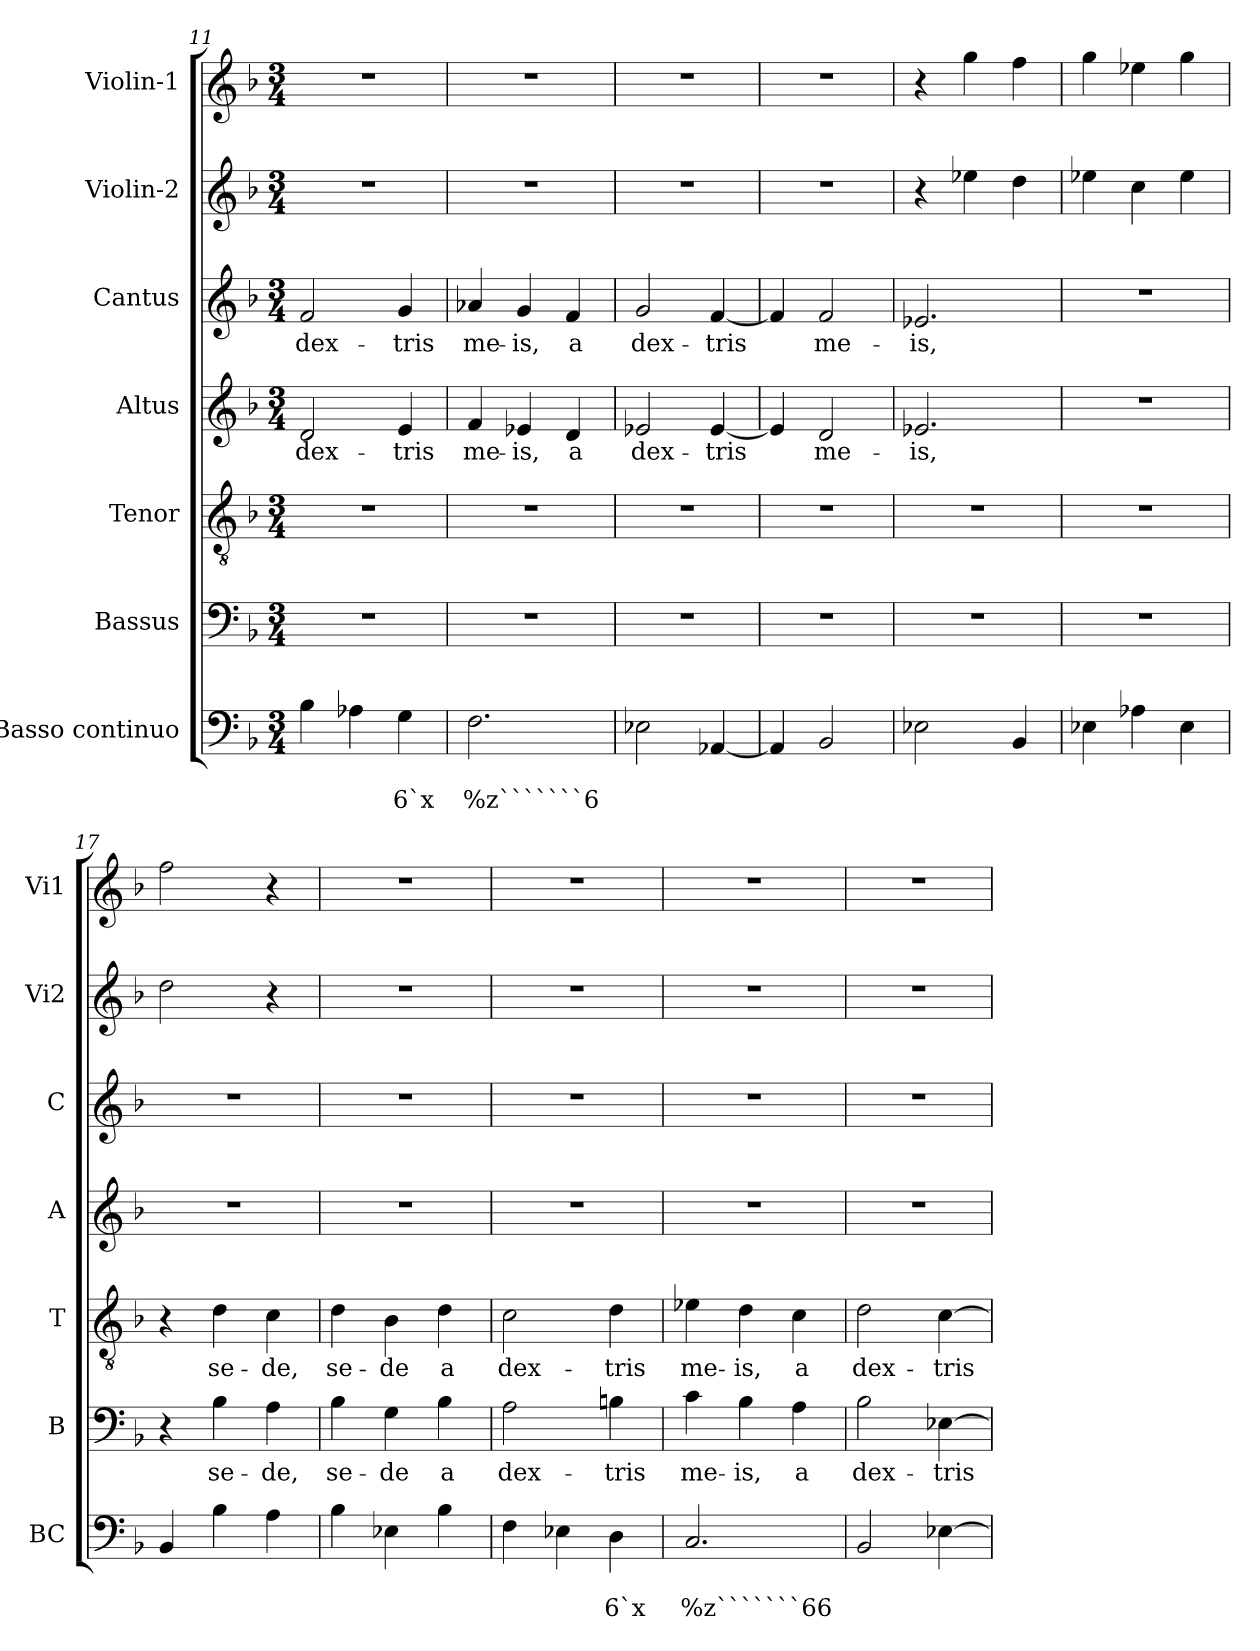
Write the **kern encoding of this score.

**kern	**text	**text	**kern	**text	**kern	**text	**kern	**text	**kern	**text	**kern	**kern
*part7	*part7	*part7	*part6	*part6	*part5	*part5	*part4	*part4	*part3	*part3	*part2	*part1
*staff7	*staff7	*staff7	*staff6	*staff6	*staff5	*staff5	*staff4	*staff4	*staff3	*staff3	*staff2	*staff1
*I"Basso continuo	*	*	*I"Bassus	*	*I"Tenor	*	*I"Altus	*	*I"Cantus	*	*I"Violin-2	*I"Violin-1
*I'BC	*	*	*I'B	*	*I'T	*	*I'A	*	*I'C	*	*I'Vi2	*I'Vi1
*clefF4	*	*	*clefF4	*	*clefGv2	*	*clefG2	*	*clefG2	*	*clefG2	*clefG2
*k[b-]	*	*	*k[b-]	*	*k[b-]	*	*k[b-]	*	*k[b-]	*	*k[b-]	*k[b-]
*F:	*	*	*F:	*	*F:	*	*F:	*	*F:	*	*F:	*F:
*M3/4	*	*	*M3/4	*	*M3/4	*	*M3/4	*	*M3/4	*	*M3/4	*M3/4
=11	=11	=11	=11	=11	=11	=11	=11	=11	=11	=11	=11	=11
!	!	!	!	!	!	!	!	!LO:LY:b	!	!LO:LY:b	!	!
4B-\	.	.	2.r	.	2.r	.	2d/	dex-	2f/	dex-	2.r	2.r
4A-X\	.	.	.	.	.	.	.	.	.	.	.	.
!	!	!LO:LY:b	!	!	!	!	!	!LO:LY:b	!	!LO:LY:b	!	!
4G\	.	6`x	.	.	.	.	4e/	-tris	4g/	-tris	.	.
=12	=12	=12	=12	=12	=12	=12	=12	=12	=12	=12	=12	=12
!	!	!LO:LY:b	!	!	!	!	!	!LO:LY:b	!	!LO:LY:b	!	!
2.F\	.	%z```````6	2.r	.	2.r	.	4f/	me-	4a-X/	me-	2.r	2.r
!	!	!	!	!	!	!	!	!LO:LY:b	!	!LO:LY:b	!	!
.	.	.	.	.	.	.	4e-X/	-is,	4g/	-is,	.	.
!	!	!	!	!	!	!	!	!LO:LY:b	!	!LO:LY:b	!	!
.	.	.	.	.	.	.	4d/	a	4f/	a	.	.
=13	=13	=13	=13	=13	=13	=13	=13	=13	=13	=13	=13	=13
!	!	!	!	!	!	!	!	!LO:LY:b	!	!LO:LY:b	!	!
2E-X\	.	.	2.r	.	2.r	.	2e-X/	dex-	2g/	dex-	2.r	2.r
!	!	!	!	!	!	!	!	!LO:LY:b	!	!LO:LY:b	!	!
[4AA-X/	.	.	.	.	.	.	[4e-/	-tris	[4f/	-tris	.	.
=14	=14	=14	=14	=14	=14	=14	=14	=14	=14	=14	=14	=14
4AA-/]	.	.	2.r	.	2.r	.	4e-/]	.	4f/]	.	2.r	2.r
!	!	!	!	!	!	!	!	!LO:LY:b	!	!LO:LY:b	!	!
2BB-/	.	.	.	.	.	.	2d/	me-	2f/	me-	.	.
!!LO:LB:g=z
=15	=15	=15	=15	=15	=15	=15	=15	=15	=15	=15	=15	=15
!	!	!	!	!	!	!	!	!LO:LY:b	!	!LO:LY:b	!	!
2E-X\	.	.	2.r	.	2.r	.	2.e-X/	-is,	2.e-X/	-is,	4r	4r
.	.	.	.	.	.	.	.	.	.	.	4ee-X\	4gg\
4BB-/	.	.	.	.	.	.	.	.	.	.	4dd\	4ff\
=16	=16	=16	=16	=16	=16	=16	=16	=16	=16	=16	=16	=16
4E-X\	.	.	2.r	.	2.r	.	2.r	.	2.r	.	4ee-X\	4gg\
4A-X\	.	.	.	.	.	.	.	.	.	.	4cc\	4ee-X\
4E-\	.	.	.	.	.	.	.	.	.	.	4ee-\	4gg\
=17	=17	=17	=17	=17	=17	=17	=17	=17	=17	=17	=17	=17
4BB-/	.	.	4r	.	4r	.	2.r	.	2.r	.	2dd\	2ff\
!	!	!	!	!LO:LY:b	!	!LO:LY:b	!	!	!	!	!	!
4B-\	.	.	4B-\	se-	4d\	se-	.	.	.	.	.	.
!	!	!	!	!LO:LY:b	!	!LO:LY:b	!	!	!	!	!	!
4A\	.	.	4A\	-de,	4c\	-de,	.	.	.	.	4r	4r
=18	=18	=18	=18	=18	=18	=18	=18	=18	=18	=18	=18	=18
!	!	!	!	!LO:LY:b	!	!LO:LY:b	!	!	!	!	!	!
4B-\	.	.	4B-\	se-	4d\	se-	2.r	.	2.r	.	2.r	2.r
!	!	!	!	!LO:LY:b	!	!LO:LY:b	!	!	!	!	!	!
4E-X\	.	.	4G\	-de	4B-\	-de	.	.	.	.	.	.
!	!	!	!	!LO:LY:b	!	!LO:LY:b	!	!	!	!	!	!
4B-\	.	.	4B-\	a	4d\	a	.	.	.	.	.	.
=19	=19	=19	=19	=19	=19	=19	=19	=19	=19	=19	=19	=19
!	!	!	!	!LO:LY:b	!	!LO:LY:b	!	!	!	!	!	!
4F\	.	.	2A\	dex-	2c\	dex-	2.r	.	2.r	.	2.r	2.r
4E-X\	.	.	.	.	.	.	.	.	.	.	.	.
!	!	!LO:LY:b	!	!LO:LY:b	!	!LO:LY:b	!	!	!	!	!	!
4D\	.	6`x	4Bn\	-tris	4d\	-tris	.	.	.	.	.	.
=20	=20	=20	=20	=20	=20	=20	=20	=20	=20	=20	=20	=20
!	!	!LO:LY:b	!	!LO:LY:b	!	!LO:LY:b	!	!	!	!	!	!
2.C/	.	%z```````66	4c\	me-	4e-X\	me-	2.r	.	2.r	.	2.r	2.r
!	!	!	!	!LO:LY:b	!	!LO:LY:b	!	!	!	!	!	!
.	.	.	4B-\	-is,	4d\	-is,	.	.	.	.	.	.
!	!	!	!	!LO:LY:b	!	!LO:LY:b	!	!	!	!	!	!
.	.	.	4A\	a	4c\	a	.	.	.	.	.	.
=21	=21	=21	=21	=21	=21	=21	=21	=21	=21	=21	=21	=21
!	!	!	!	!LO:LY:b	!	!LO:LY:b	!	!	!	!	!	!
2BB-/	.	.	2B-\	dex-	2d\	dex-	2.r	.	2.r	.	2.r	2.r
!	!	!	!	!LO:LY:b	!	!LO:LY:b	!	!	!	!	!	!
[4E-X\	.	.	[4E-X\	-tris	[4c\	-tris	.	.	.	.	.	.
=	=	=	=	=	=	=	=	=	=	=	=	=
*-	*-	*-	*-	*-	*-	*-	*-	*-	*-	*-	*-	*-
